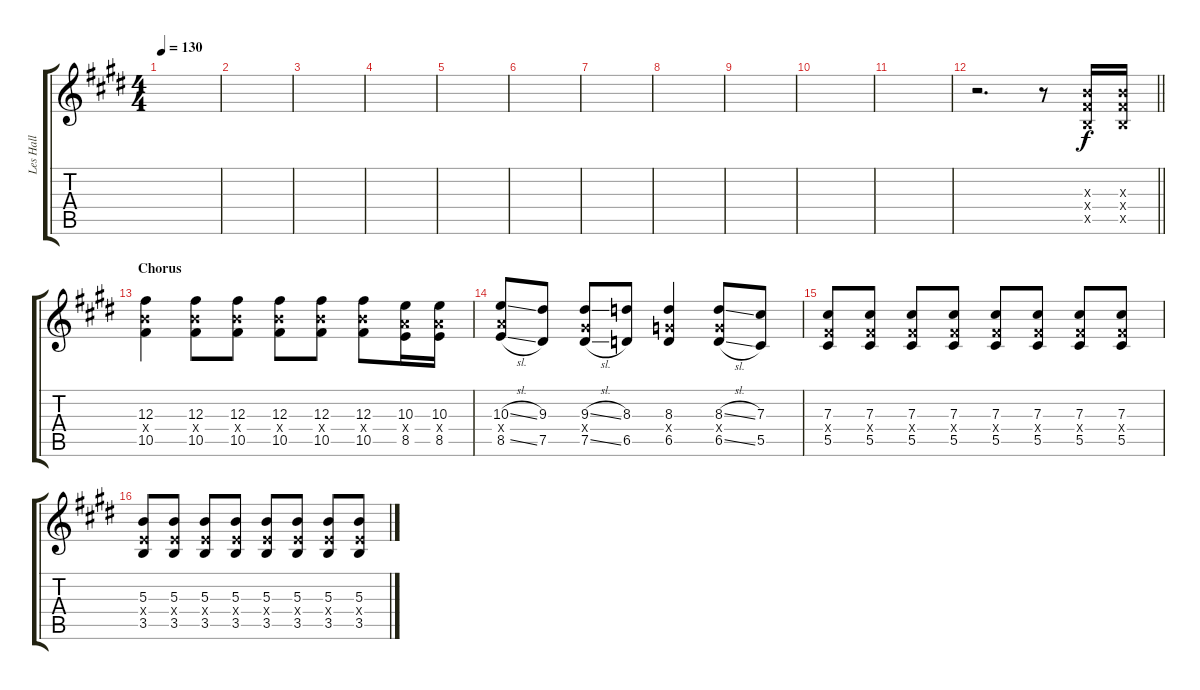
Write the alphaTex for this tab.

\track ("Les Hall" "Les Hall") {instrument distortionguitar}
\staff {score tabs}
\tuning (Eb4 Bb3 Gb3 Db3 Ab2 Db2) {hide}
\ts (4 4)
\tempo 130
\clef g2
\ks c#minor
|
|
|
|
|
|
|
|
|
|
|
\barLineRight lightlight
r.2{d volume 16} r.8 (5.3{x} 5.4{x} 3.5{x}).16 (5.3{x} 5.4{x} 3.5{x}).16 |
\section ("" "Chorus")
(12.3 10.4{x} 10.5).4 (12.3 10.4{x} 10.5).8 (12.3 10.4{x} 10.5).8 (12.3 10.4{x} 10.5).8 (12.3 10.4{x} 10.5).8 (12.3 10.4{x} 10.5).8 (10.3 8.4{x} 8.5).16 (10.3 8.4{x} 8.5).16 |
(10.3{sl} 8.4{x} 8.5{sl}).8 (9.3 7.5).8 (9.3{sl} 7.4{x} 7.5{sl}).8 (8.3 6.5).8 (8.3 6.4{x} 6.5).4 (8.3{sl} 6.4{x} 6.5{sl}).8 (7.3 5.5).8 |
(7.3 5.4{x} 5.5).8 (7.3 5.4{x} 5.5).8 (7.3 5.4{x} 5.5).8 (7.3 5.4{x} 5.5).8 (7.3 5.4{x} 5.5).8 (7.3 5.4{x} 5.5).8 (7.3 5.4{x} 5.5).8 (7.3 5.4{x} 5.5).8 |
(5.3 3.4{x} 3.5).8 (5.3 3.4{x} 3.5).8 (5.3 3.4{x} 3.5).8 (5.3 3.4{x} 3.5).8 (5.3 3.4{x} 3.5).8 (5.3 3.4{x} 3.5).8 (5.3 3.4{x} 3.5).8 (5.3 3.4{x} 3.5).8
